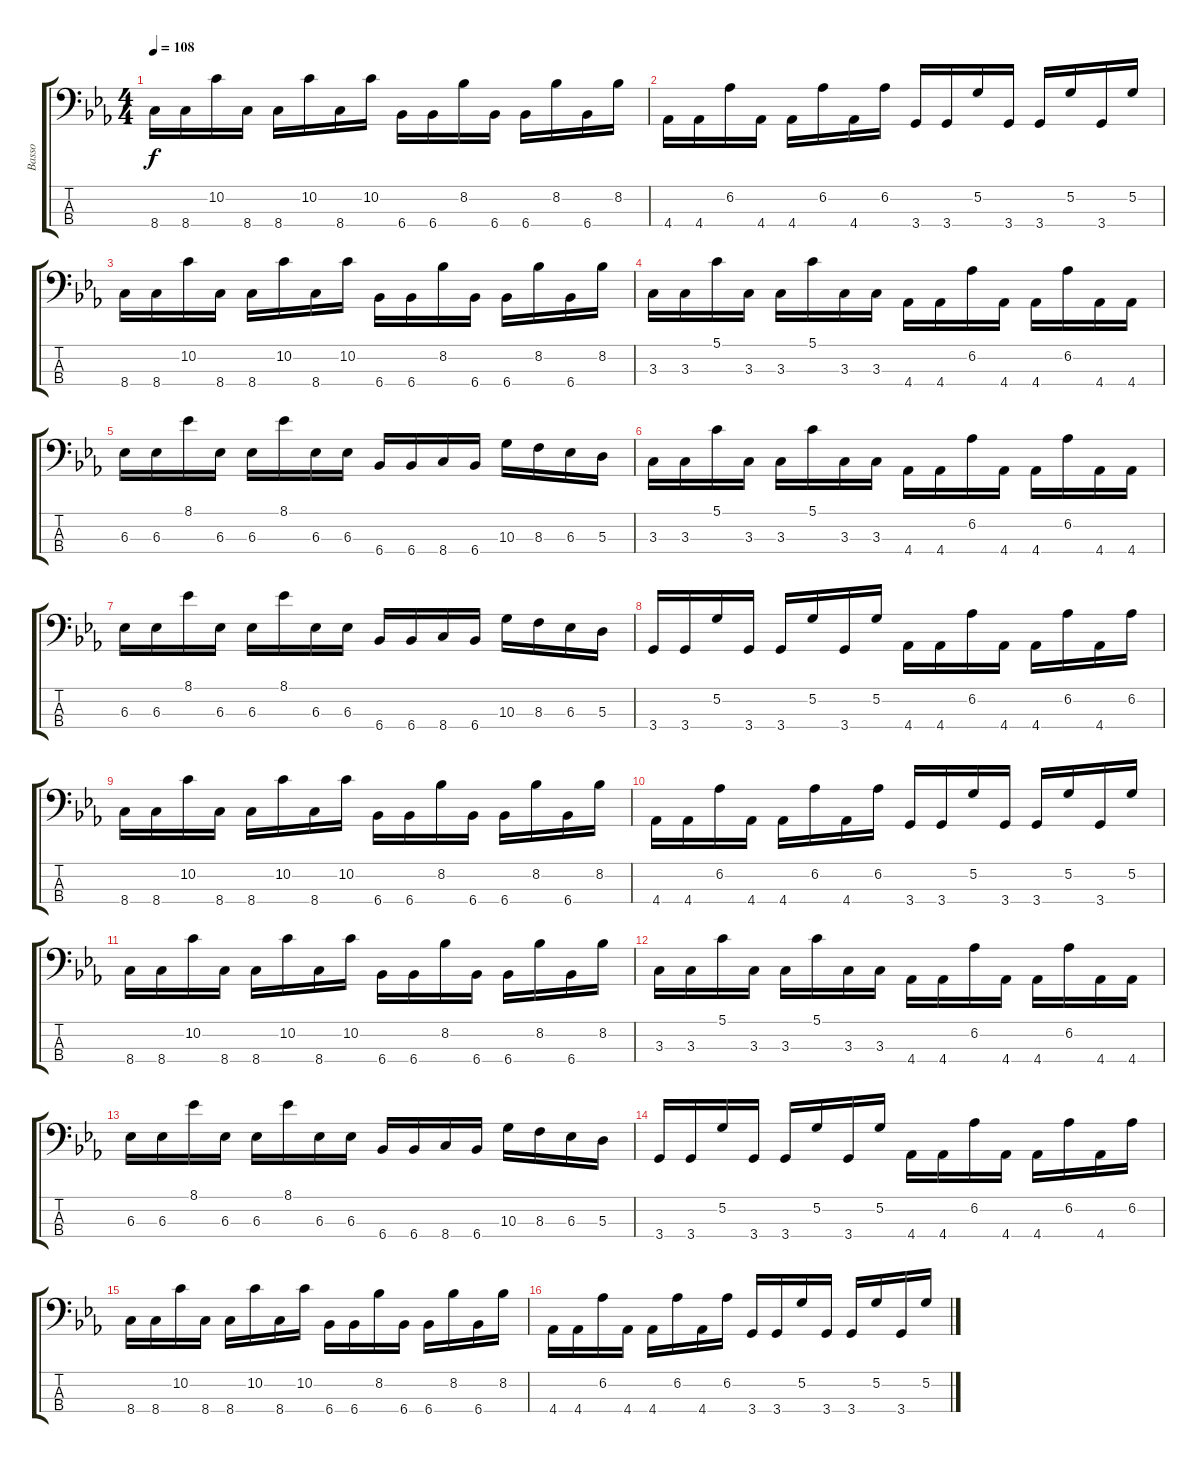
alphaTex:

\track ("Basso" "Basso") {instrument synthbass1}
\staff {score tabs}
\tuning (G2 D2 A1 E1) {hide}
\ts (4 4)
\tempo 108
\clef f4
\ks cminor
8.4.16{dy f} 8.4.16 10.2.16 8.4.16 8.4.16 10.2.16 8.4.16 10.2.16 6.4.16 6.4.16 8.2.16 6.4.16 6.4.16 8.2.16 6.4.16 8.2.16 |
4.4.16 4.4.16 6.2.16 4.4.16 4.4.16 6.2.16 4.4.16 6.2.16 3.4.16 3.4.16 5.2.16 3.4.16 3.4.16 5.2.16 3.4.16 5.2.16 |
8.4.16 8.4.16 10.2.16 8.4.16 8.4.16 10.2.16 8.4.16 10.2.16 6.4.16 6.4.16 8.2.16 6.4.16 6.4.16 8.2.16 6.4.16 8.2.16 |
3.3.16 3.3.16 5.1.16 3.3.16 3.3.16 5.1.16 3.3.16 3.3.16 4.4.16 4.4.16 6.2.16 4.4.16 4.4.16 6.2.16 4.4.16 4.4.16 |
6.3.16 6.3.16 8.1.16 6.3.16 6.3.16 8.1.16 6.3.16 6.3.16 6.4.16 6.4.16 8.4.16 6.4.16 10.3.16 8.3.16 6.3.16 5.3.16 |
3.3.16 3.3.16 5.1.16 3.3.16 3.3.16 5.1.16 3.3.16 3.3.16 4.4.16 4.4.16 6.2.16 4.4.16 4.4.16 6.2.16 4.4.16 4.4.16 |
6.3.16 6.3.16 8.1.16 6.3.16 6.3.16 8.1.16 6.3.16 6.3.16 6.4.16 6.4.16 8.4.16 6.4.16 10.3.16 8.3.16 6.3.16 5.3.16 |
3.4.16 3.4.16 5.2.16 3.4.16 3.4.16 5.2.16 3.4.16 5.2.16 4.4.16 4.4.16 6.2.16 4.4.16 4.4.16 6.2.16 4.4.16 6.2.16 |
8.4.16 8.4.16 10.2.16 8.4.16 8.4.16 10.2.16 8.4.16 10.2.16 6.4.16 6.4.16 8.2.16 6.4.16 6.4.16 8.2.16 6.4.16 8.2.16 |
4.4.16 4.4.16 6.2.16 4.4.16 4.4.16 6.2.16 4.4.16 6.2.16 3.4.16 3.4.16 5.2.16 3.4.16 3.4.16 5.2.16 3.4.16 5.2.16 |
8.4.16 8.4.16 10.2.16 8.4.16 8.4.16 10.2.16 8.4.16 10.2.16 6.4.16 6.4.16 8.2.16 6.4.16 6.4.16 8.2.16 6.4.16 8.2.16 |
3.3.16 3.3.16 5.1.16 3.3.16 3.3.16 5.1.16 3.3.16 3.3.16 4.4.16 4.4.16 6.2.16 4.4.16 4.4.16 6.2.16 4.4.16 4.4.16 |
6.3.16 6.3.16 8.1.16 6.3.16 6.3.16 8.1.16 6.3.16 6.3.16 6.4.16 6.4.16 8.4.16 6.4.16 10.3.16 8.3.16 6.3.16 5.3.16 |
3.4.16 3.4.16 5.2.16 3.4.16 3.4.16 5.2.16 3.4.16 5.2.16 4.4.16 4.4.16 6.2.16 4.4.16 4.4.16 6.2.16 4.4.16 6.2.16 |
8.4.16 8.4.16 10.2.16 8.4.16 8.4.16 10.2.16 8.4.16 10.2.16 6.4.16 6.4.16 8.2.16 6.4.16 6.4.16 8.2.16 6.4.16 8.2.16 |
4.4.16 4.4.16 6.2.16 4.4.16 4.4.16 6.2.16 4.4.16 6.2.16 3.4.16 3.4.16 5.2.16 3.4.16 3.4.16 5.2.16 3.4.16 5.2.16
